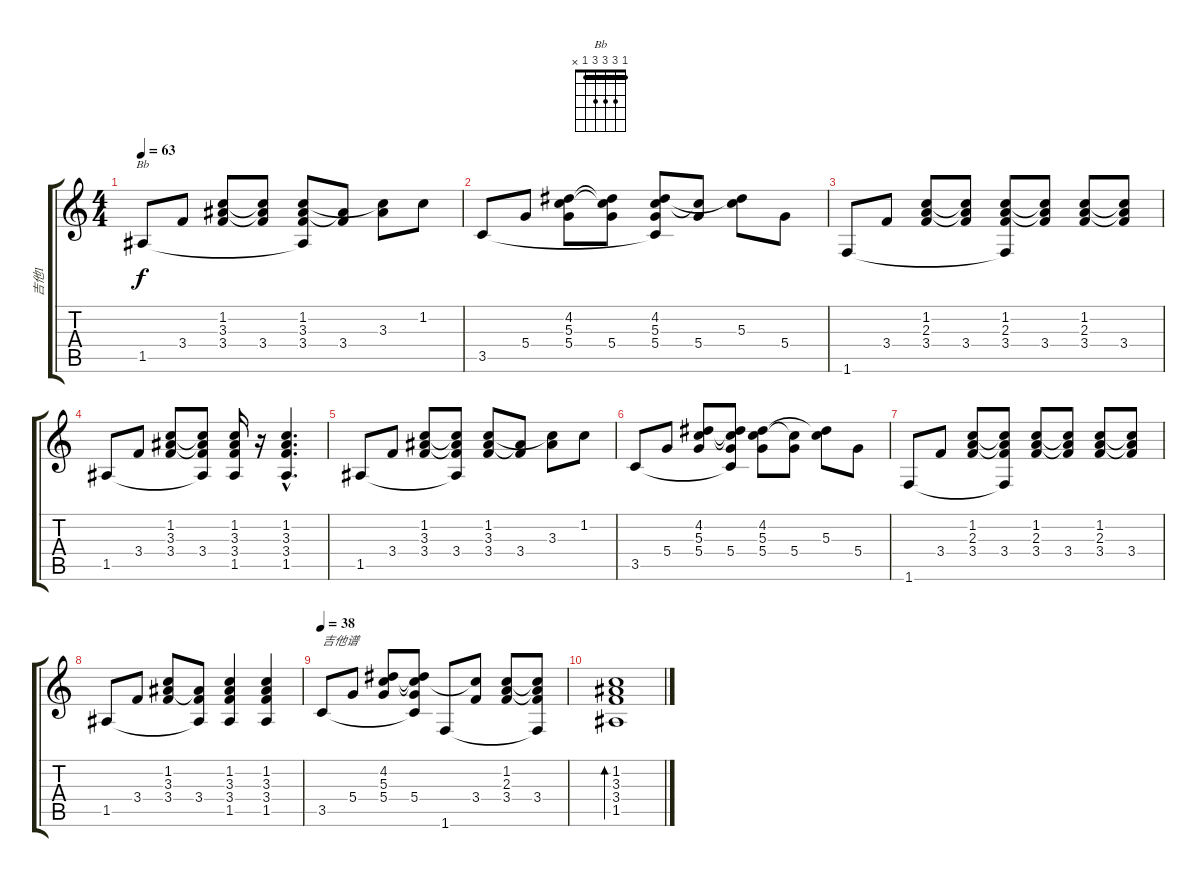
\track ("吉他1" "吉他1") {instrument acousticguitarnylon}
\staff {score tabs}
\tuning (E4 B3 G3 D3 A2 E2) {hide}
\chord ("Bb" 1 3 3 3 1 x) {barre 1}
\ts (4 4)
\tempo 63
\clef g2
\ks c
1.5.8{ch "Bb" dy f volume 13} 3.4.8 (1.2 3.3 3.4).8 (1.2{t} 3.3{t} 3.4).8 (1.2 3.3 3.4 1.5{t}).8 (3.3{t} 3.4).8 (1.2{t} 3.3).8 1.2.8 |
3.5.8 5.4.8 (4.2 5.3 5.4).8 (4.2{t} 5.3{t} 5.4).8 (4.2 5.3 5.4 3.5{t}).8 (5.3{t} 5.4).8 (4.2{t} 5.3).8 5.4.8 |
1.6.8 3.4.8 (1.2 2.3 3.4).8 (1.2{t} 2.3{t} 3.4).8 (1.2 2.3 3.4 1.6{t}).8 (1.2{t} 2.3{t} 3.4).8 (1.2 2.3 3.4).8 (1.2{t} 2.3{t} 3.4).8 |
1.5.8 3.4.8 (1.2 3.3 3.4).8 (1.2{t} 3.3{t} 3.4 1.5{t}).8 (1.2 3.3 3.4 1.5).16 r.16 (1.2{hac} 3.3{hac} 3.4{hac} 1.5{hac}).4{d} |
1.5.8 3.4.8 (1.2 3.3 3.4).8 (1.2{t} 3.3{t} 3.4 1.5{t}).8 (1.2 3.3 3.4).8 (3.3{t} 3.4).8 (1.2{t} 3.3).8 1.2.8 |
3.5.8 5.4.8 (4.2 5.3 5.4).8 (4.2{t} 5.3{t} 5.4 3.5{t}).8 (4.2 5.3 5.4).8 (5.3{t} 5.4).8 (4.2{t} 5.3).8 5.4.8 |
1.6.8 3.4.8 (1.2 2.3 3.4).8 (1.2{t} 2.3{t} 3.4 1.6{t}).8 (1.2 2.3 3.4).8 (1.2{t} 2.3{t} 3.4).8 (1.2 2.3 3.4).8 (1.2{t} 2.3{t} 3.4).8 |
1.5.8 3.4.8 (1.2 3.3 3.4).8 (3.3{t} 3.4 1.5{t}).8 (1.2 3.3 3.4 1.5).4 (1.2 3.3 3.4 1.5).4{volume 6} |
\tempo 38
3.5.8{txt "吉他谱" volume 13} 5.4.8 (4.2 5.3 5.4).8 (4.2{t} 5.3{t} 5.4 3.5{t}).8 1.6.8 (5.3{t} 3.4).8 (1.2 2.3 3.4).8 (1.2{t} 2.3{t} 3.4 1.6{t}).8 |
(1.2 3.3 3.4 1.5).1{bd 240}
